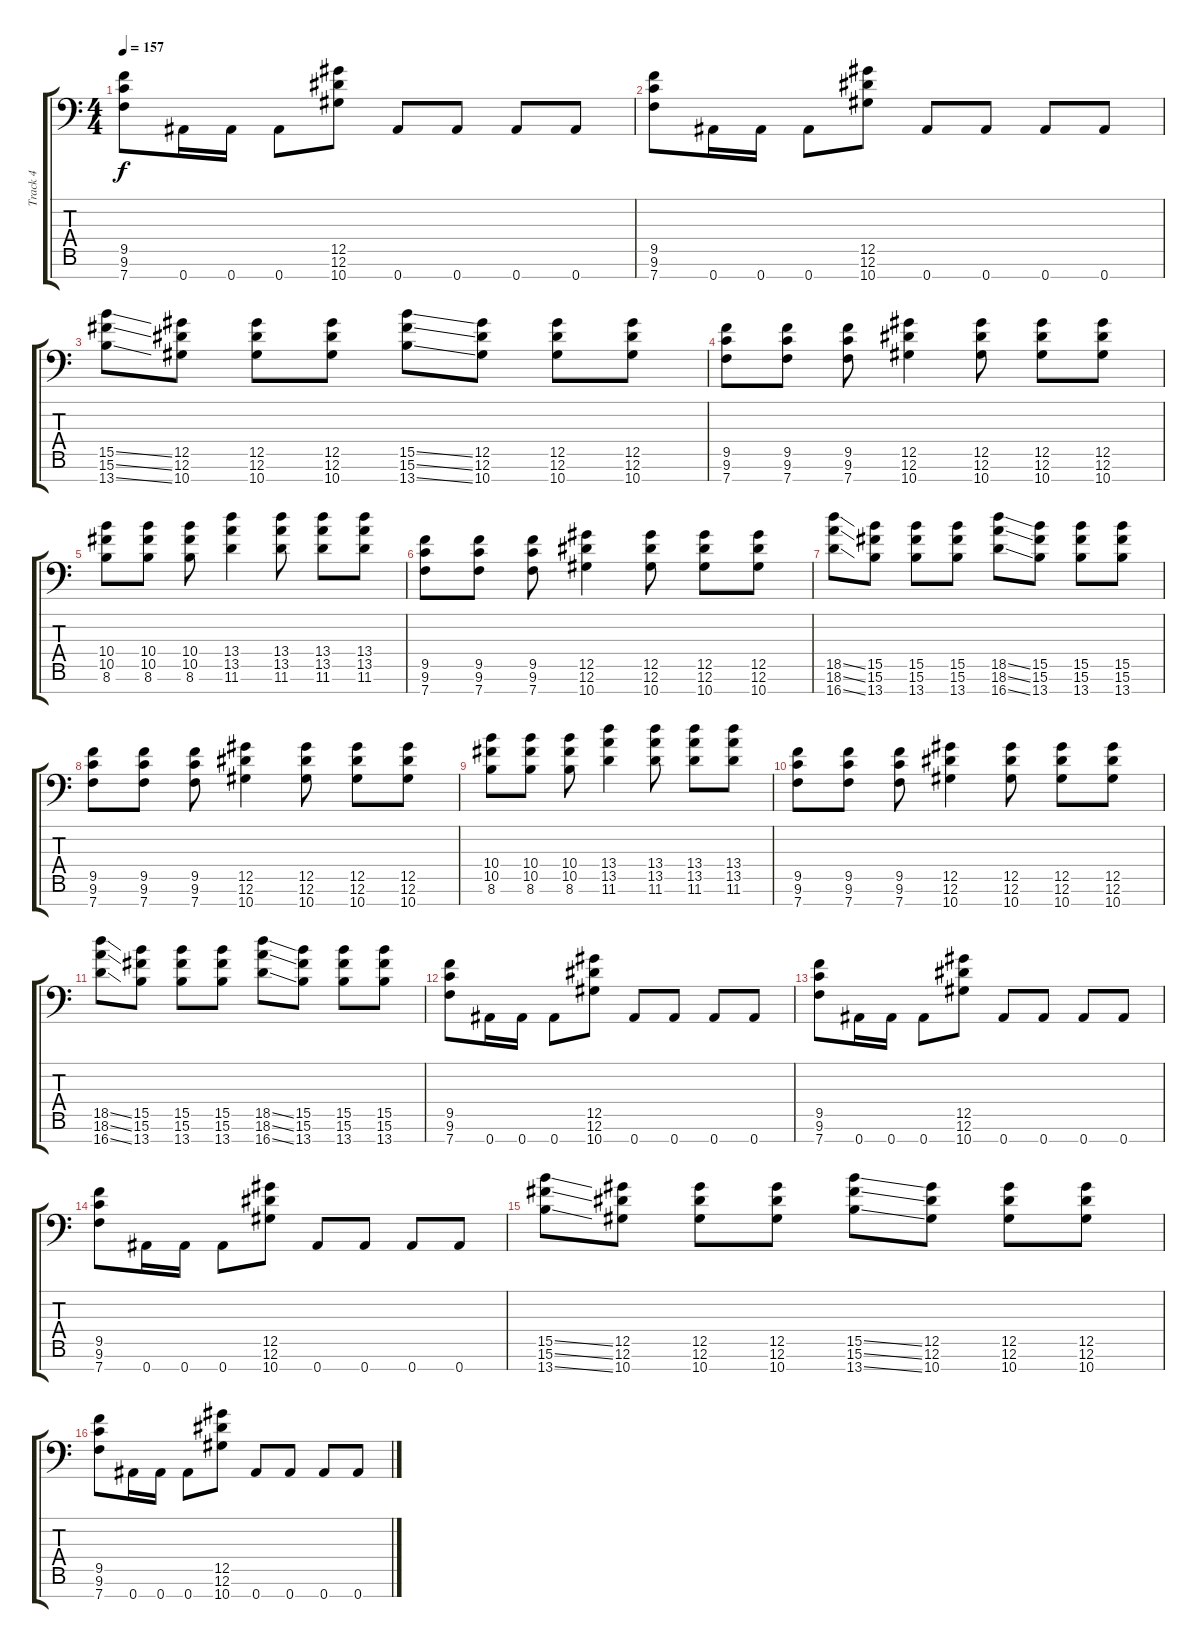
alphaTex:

\track ("Track 4" "Track 4") {instrument overdrivenguitar}
\staff {score tabs}
\tuning (Eb4 Bb3 Gb3 Db3 Ab2 Eb2 Bb1) {hide}
\ts (4 4)
\tempo 157
\clef f4
\ks c
(9.5 9.6 7.7).8{dy f} 0.7.16 0.7.16 0.7.8 (12.5 12.6 10.7).8 0.7.8 0.7.8 0.7.8 0.7.8 |
(9.5 9.6 7.7).8 0.7.16 0.7.16 0.7.8 (12.5 12.6 10.7).8 0.7.8 0.7.8 0.7.8 0.7.8 |
(15.5{ss} 15.6{ss} 13.7{ss}).8 (12.5 12.6 10.7).8 (12.5 12.6 10.7).8 (12.5 12.6 10.7).8 (15.5{ss} 15.6{ss} 13.7{ss}).8 (12.5 12.6 10.7).8 (12.5 12.6 10.7).8 (12.5 12.6 10.7).8 |
(9.5 9.6 7.7).8 (9.5 9.6 7.7).8 (9.5 9.6 7.7).8 (12.5 12.6 10.7).4 (12.5 12.6 10.7).8 (12.5 12.6 10.7).8 (12.5 12.6 10.7).8 |
(10.4 10.5 8.6).8 (10.4 10.5 8.6).8 (10.4 10.5 8.6).8 (13.4 13.5 11.6).4 (13.4 13.5 11.6).8 (13.4 13.5 11.6).8 (13.4 13.5 11.6).8 |
(9.5 9.6 7.7).8 (9.5 9.6 7.7).8 (9.5 9.6 7.7).8 (12.5 12.6 10.7).4 (12.5 12.6 10.7).8 (12.5 12.6 10.7).8 (12.5 12.6 10.7).8 |
(18.5{ss} 18.6{ss} 16.7{ss}).8 (15.5 15.6 13.7).8 (15.5 15.6 13.7).8 (15.5 15.6 13.7).8 (18.5{ss} 18.6{ss} 16.7{ss}).8 (15.5 15.6 13.7).8 (15.5 15.6 13.7).8 (15.5 15.6 13.7).8 |
(9.5 9.6 7.7).8 (9.5 9.6 7.7).8 (9.5 9.6 7.7).8 (12.5 12.6 10.7).4 (12.5 12.6 10.7).8 (12.5 12.6 10.7).8 (12.5 12.6 10.7).8 |
(10.4 10.5 8.6).8 (10.4 10.5 8.6).8 (10.4 10.5 8.6).8 (13.4 13.5 11.6).4 (13.4 13.5 11.6).8 (13.4 13.5 11.6).8 (13.4 13.5 11.6).8 |
(9.5 9.6 7.7).8 (9.5 9.6 7.7).8 (9.5 9.6 7.7).8 (12.5 12.6 10.7).4 (12.5 12.6 10.7).8 (12.5 12.6 10.7).8 (12.5 12.6 10.7).8 |
(18.5{ss} 18.6{ss} 16.7{ss}).8 (15.5 15.6 13.7).8 (15.5 15.6 13.7).8 (15.5 15.6 13.7).8 (18.5{ss} 18.6{ss} 16.7{ss}).8 (15.5 15.6 13.7).8 (15.5 15.6 13.7).8 (15.5 15.6 13.7).8 |
(9.5 9.6 7.7).8 0.7.16 0.7.16 0.7.8 (12.5 12.6 10.7).8 0.7.8 0.7.8 0.7.8 0.7.8 |
(9.5 9.6 7.7).8 0.7.16 0.7.16 0.7.8 (12.5 12.6 10.7).8 0.7.8 0.7.8 0.7.8 0.7.8 |
(9.5 9.6 7.7).8 0.7.16 0.7.16 0.7.8 (12.5 12.6 10.7).8 0.7.8 0.7.8 0.7.8 0.7.8 |
(15.5{ss} 15.6{ss} 13.7{ss}).8 (12.5 12.6 10.7).8 (12.5 12.6 10.7).8 (12.5 12.6 10.7).8 (15.5{ss} 15.6{ss} 13.7{ss}).8 (12.5 12.6 10.7).8 (12.5 12.6 10.7).8 (12.5 12.6 10.7).8 |
(9.5 9.6 7.7).8 0.7.16 0.7.16 0.7.8 (12.5 12.6 10.7).8 0.7.8 0.7.8 0.7.8 0.7.8
